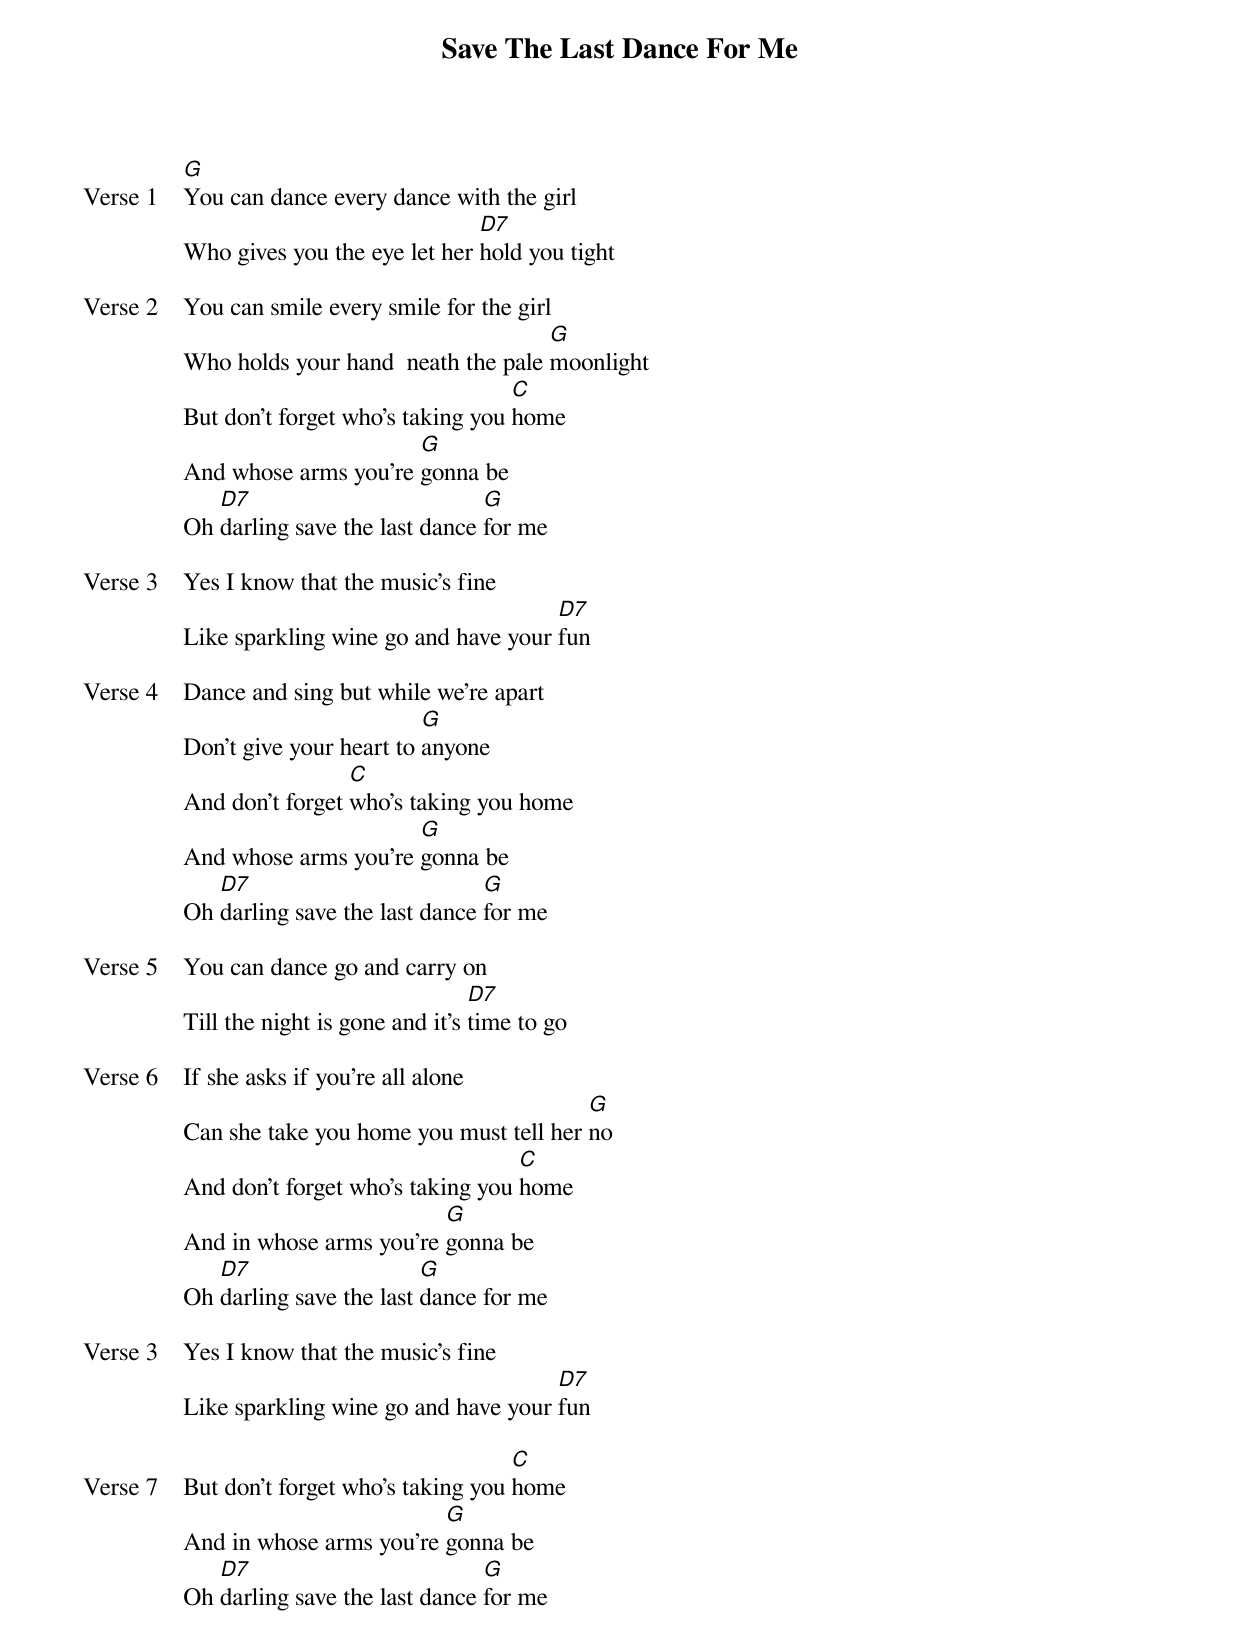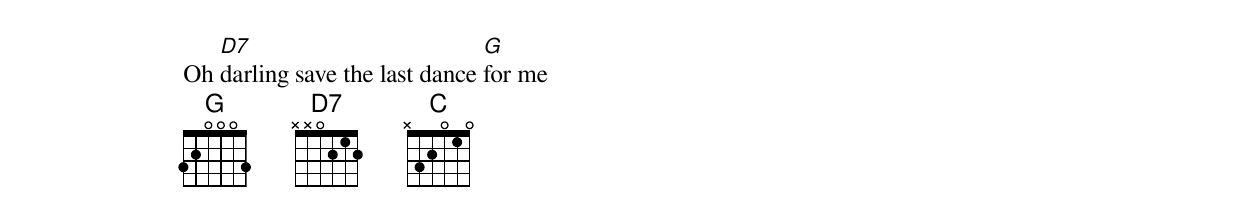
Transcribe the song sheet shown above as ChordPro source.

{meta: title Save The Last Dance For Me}
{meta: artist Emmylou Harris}
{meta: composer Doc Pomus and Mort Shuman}

{start_of_verse: Verse 1}
[G]You can dance every dance with the girl
Who gives you the eye let her [D7]hold you tight
{end_of_verse}

{start_of_verse: Verse 2}
You can smile every smile for the girl
Who holds your hand  neath the pale [G]moonlight
But don't forget who's taking you [C]home
And whose arms you're [G]gonna be
Oh [D7]darling save the last dance [G]for me
{end_of_verse}

{start_of_verse: Verse 3}
Yes I know that the music's fine
Like sparkling wine go and have your [D7]fun
{end_of_verse}

{start_of_verse: Verse 4}
Dance and sing but while we're apart
Don't give your heart to [G]anyone
And don't forget [C]who's taking you home
And whose arms you're [G]gonna be
Oh [D7]darling save the last dance [G]for me
{end_of_verse}

{start_of_verse: Verse 5}
You can dance go and carry on
Till the night is gone and it's [D7]time to go
{end_of_verse}

{start_of_verse: Verse 6}
If she asks if you're all alone
Can she take you home you must tell her [G]no
And don't forget who's taking you [C]home
And in whose arms you're [G]gonna be
Oh [D7]darling save the last [G]dance for me
{end_of_verse}

{start_of_verse: Verse 3}
Yes I know that the music's fine
Like sparkling wine go and have your [D7]fun
{end_of_verse}

{start_of_verse: Verse 7}
But don't forget who's taking you [C]home
And in whose arms you're [G]gonna be
Oh [D7]darling save the last dance [G]for me
Oh [D7]darling save the last dance [G]for me
{end_of_verse}
